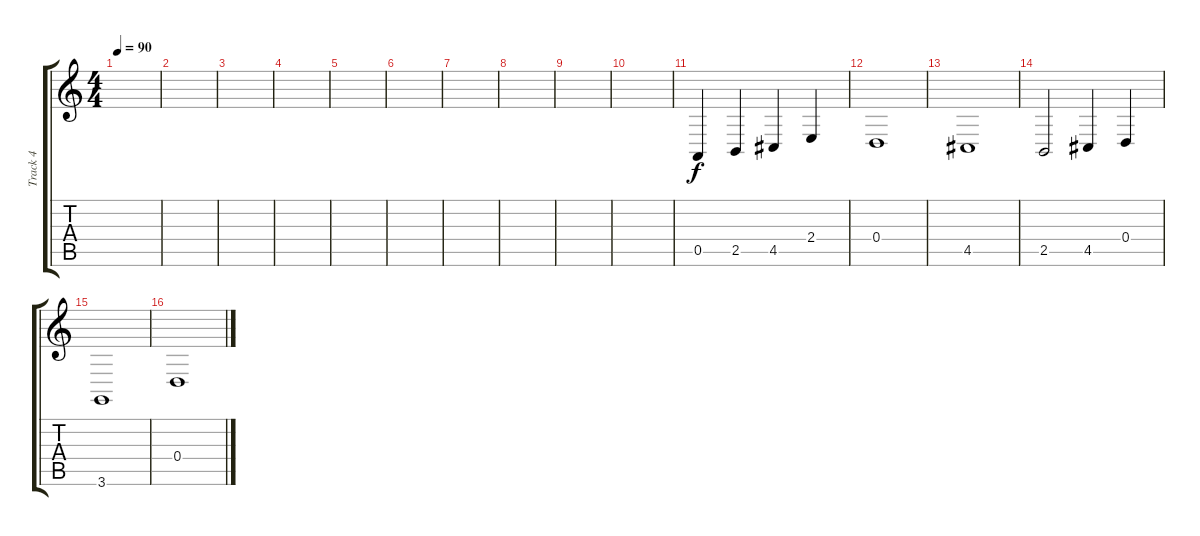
\track ("Track 4" "Track 4") {instrument stringensemble1}
\staff {score tabs}
\tuning (E4 B3 G3 D3 A2 E2) {hide}
\ts (4 4)
\tempo 90
\clef g2
\ks c
|
|
|
|
|
|
|
|
|
|
0.5.4 2.5.4 4.5.4 2.4.4 |
0.4.1 |
4.5.1 |
2.5.2 4.5.4 0.4.4 |
3.6.1 |
0.4.1
